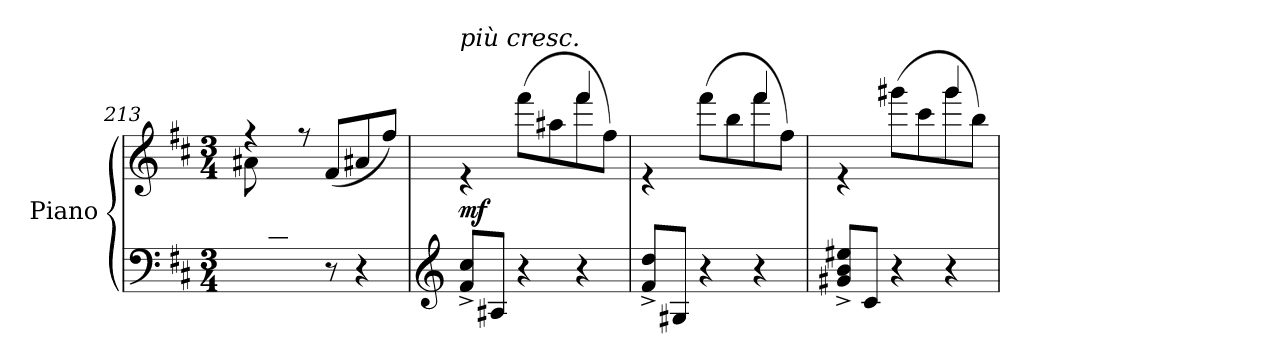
**kern	**kern	**dynam
*part1	*part1	*part1
*staff2	*staff1	*staff1/2
*I"Piano	*	*
*I'Pno	*	*
*clefF4	*clefG2	*
*k[f#c#]	*k[f#c#]	*
*M3/4	*M3/4	*
=213	=213	=213
*	*^	*
8ryy	4rff	(8a#X\L	.
8c#\	.	2ryy	.
8F#\J)	8rff	.	.
8r	(8f#/L	.	.
4r	8a#X/	.	.
.	8ff#/J)	8ryy	.
=214	=214	=214	=214
*clefG2	*	*	*
!	!LO:TX:a:i:t=più cresc.	!	!
!	!	!	!LO:DY:b
8f#/^ 8cc#/^L	4re	2ryy	mf
8A#X/J	.	.	.
4r	(>8fff#\L	.	.
.	8aa#X\	.	.
4r	8fff#\	4fff#/	.
.	8ff#\J)	.	.
=215	=215	=215	=215
8f#/^ 8dd/^L	4re	2ryy	.
8G#X/J	.	.	.
4r	(>8fff#\L	.	.
.	8bb\	.	.
4r	8fff#\	4fff#/	.
.	8ff#\J)	.	.
=216	=216	=216	=216
8g#X/^ 8b/^ 8ee#X/^L	4re	2ryy	.
8c#/J	.	.	.
4r	(>8ggg#X\L	.	.
.	8ccc#\	.	.
4r	8ggg#\	4ggg#/	.
.	8bb\J)	.	.
*	*v	*v	*
=	=	=
*-	*-	*-
